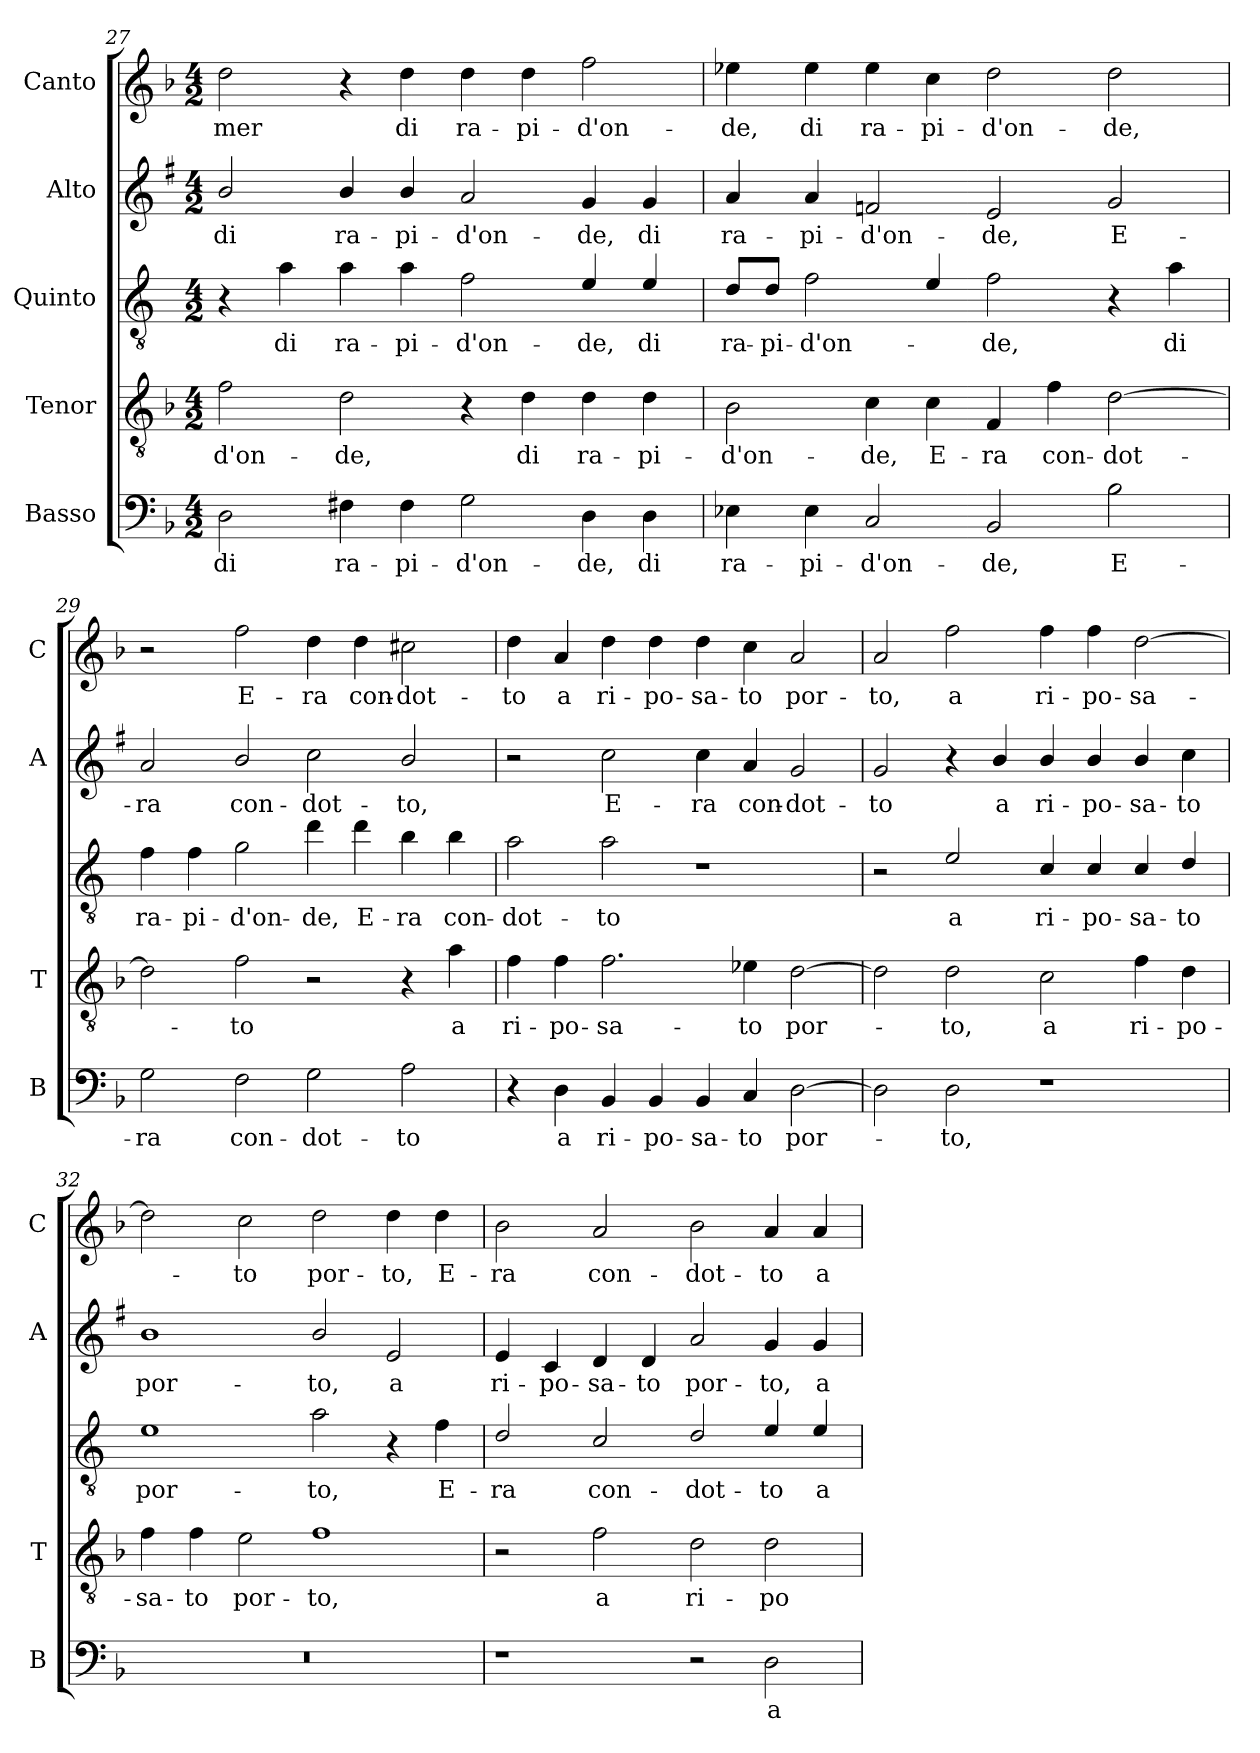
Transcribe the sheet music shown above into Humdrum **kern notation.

**kern	**text	**kern	**text	**kern	**text	**kern	**text	**kern	**text
*part5	*part5	*part4	*part4	*part3	*part3	*part2	*part2	*part1	*part1
*staff5	*staff5	*staff4	*staff4	*staff3	*staff3	*staff2	*staff2	*staff1	*staff1
*I"Basso	*	*I"Tenor	*	*I"Quinto	*	*I"Alto	*	*I"Canto	*
*I'B	*	*I'T	*	*	*	*I'A	*	*I'C	*
*clefF4	*	*clefGv2	*	*clefGv2	*	*clefG2	*	*clefG2	*
*	*	*	*	*ITrd4c7	*	*ITrd1c2	*	*	*
*k[b-]	*	*k[b-]	*	*k[b-]	*	*k[b-]	*	*k[b-]	*
*F:	*	*F:	*	*F:	*	*F:	*	*F:	*
*M4/2	*	*M4/2	*	*M4/2	*	*M4/2	*	*M4/2	*
=27	=27	=27	=27	=27	=27	=27	=27	=27	=27
!	!LO:LY:b	!	!LO:LY:b	!	!	!	!LO:LY:b	!	!LO:LY:b
2D\	di	2f\	-d'on-	4r	.	2a/	di	2dd\	-mer
!	!	!	!	!	!LO:LY:b	!	!	!	!
.	.	.	.	4d\	di	.	.	.	.
!	!LO:LY:b	!	!LO:LY:b	!	!LO:LY:b	!	!LO:LY:b	!	!
4F#X\	ra-	2d\	-de,	4d\	ra-	4a/	ra-	4r	.
!	!LO:LY:b	!	!	!	!LO:LY:b	!	!LO:LY:b	!	!LO:LY:b
4F#\	-pi-	.	.	4d\	-pi-	4a/	-pi-	4dd\	di
!	!LO:LY:b	!	!	!	!LO:LY:b	!	!LO:LY:b	!	!LO:LY:b
2G\	-d'on-	4r	.	2B-\	-d'on-	2g/	-d'on-	4dd\	ra-
!	!	!	!LO:LY:b	!	!	!	!	!	!LO:LY:b
.	.	4d\	di	.	.	.	.	4dd\	-pi-
!	!LO:LY:b	!	!LO:LY:b	!	!LO:LY:b	!	!LO:LY:b	!	!LO:LY:b
4D\	-de,	4d\	ra-	4A/	-de,	4f/	-de,	2ff\	-d'on-
!	!LO:LY:b	!	!LO:LY:b	!	!LO:LY:b	!	!LO:LY:b	!	!
4D\	di	4d\	-pi-	4A/	di	4f/	di	.	.
=28	=28	=28	=28	=28	=28	=28	=28	=28	=28
!	!LO:LY:b	!	!LO:LY:b	!	!LO:LY:b	!	!LO:LY:b	!	!LO:LY:b
4E-X\	ra-	2B-\	-d'on-	8G/L	ra-	4g/	ra-	4ee-X\	-de,
!	!	!	!	!	!LO:LY:b	!	!	!	!
.	.	.	.	8G/J	-pi-	.	.	.	.
!	!LO:LY:b	!	!	!	!LO:LY:b	!	!LO:LY:b	!	!LO:LY:b
4E-\	-pi-	.	.	2B-\	-d'on-	4g/	-pi-	4ee-\	di
!	!LO:LY:b	!	!LO:LY:b	!	!	!	!LO:LY:b	!	!LO:LY:b
2C/	-d'on-	4c\	-de,	.	.	2e-X/	-d'on-	4ee-\	ra-
!	!	!	!LO:LY:b	!	!	!	!	!	!LO:LY:b
.	.	4c\	E-	4A/	.	.	.	4cc\	-pi-
!	!LO:LY:b	!	!LO:LY:b	!	!LO:LY:b	!	!LO:LY:b	!	!LO:LY:b
2BB-/	-de,	4F/	-ra	2B-\	-de,	2d/	-de,	2dd\	-d'on-
!	!	!	!LO:LY:b	!	!	!	!	!	!
.	.	4f\	con-	.	.	.	.	.	.
!	!LO:LY:b	!	!LO:LY:b	!	!	!	!LO:LY:b	!	!LO:LY:b
2B-\	E-	[2d\	-dot-	4r	.	2f/	E-	2dd\	-de,
!	!	!	!	!	!LO:LY:b	!	!	!	!
.	.	.	.	4d\	di	.	.	.	.
=29	=29	=29	=29	=29	=29	=29	=29	=29	=29
!	!LO:LY:b	!	!	!	!LO:LY:b	!	!LO:LY:b	!	!
2G\	-ra	2d\]	.	4B-\	ra-	2g/	-ra	2r	.
!	!	!	!	!	!LO:LY:b	!	!	!	!
.	.	.	.	4B-\	-pi-	.	.	.	.
!	!LO:LY:b	!	!LO:LY:b	!	!LO:LY:b	!	!LO:LY:b	!	!LO:LY:b
2F\	con-	2f\	-to	2c\	-d'on-	2a/	con-	2ff\	E-
!	!LO:LY:b	!	!	!	!LO:LY:b	!	!LO:LY:b	!	!LO:LY:b
2G\	-dot-	2r	.	4g\	-de,	2b-\	-dot-	4dd\	-ra
!	!	!	!	!	!LO:LY:b	!	!	!	!LO:LY:b
.	.	.	.	4g\	E-	.	.	4dd\	con-
!	!LO:LY:b	!	!	!	!LO:LY:b	!	!LO:LY:b	!	!LO:LY:b
2A\	-to	4r	.	4e\	-ra	2a/	-to,	2cc#X\	-dot-
!	!	!	!LO:LY:b	!	!LO:LY:b	!	!	!	!
.	.	4a\	a	4e\	con-	.	.	.	.
!!LO:LB:g=z
=30	=30	=30	=30	=30	=30	=30	=30	=30	=30
!	!	!	!LO:LY:b	!	!LO:LY:b	!	!	!	!LO:LY:b
4r	.	4f\	ri-	2d\	-dot-	2r	.	4dd\	-to
!	!LO:LY:b	!	!LO:LY:b	!	!	!	!	!	!LO:LY:b
4D\	a	4f\	-po-	.	.	.	.	4a/	a
!	!LO:LY:b	!	!LO:LY:b	!	!LO:LY:b	!	!LO:LY:b	!	!LO:LY:b
4BB-/	ri-	2.f\	-sa-	2d\	-to	2b-\	E-	4dd\	ri-
!	!LO:LY:b	!	!	!	!	!	!	!	!LO:LY:b
4BB-/	-po-	.	.	.	.	.	.	4dd\	-po-
!	!LO:LY:b	!	!	!	!	!	!LO:LY:b	!	!LO:LY:b
4BB-/	-sa-	.	.	1r	.	4b-\	-ra	4dd\	-sa-
!	!LO:LY:b	!	!LO:LY:b	!	!	!	!LO:LY:b	!	!LO:LY:b
4C/	-to	4e-X\	-to	.	.	4g/	con-	4cc\	-to
!	!LO:LY:b	!	!LO:LY:b	!	!	!	!LO:LY:b	!	!LO:LY:b
[2D\	por-	[2d\	por-	.	.	2f/	-dot-	2a/	por-
=31	=31	=31	=31	=31	=31	=31	=31	=31	=31
!	!	!	!	!	!	!	!LO:LY:b	!	!LO:LY:b
2D\]	.	2d\]	.	2r	.	2f/	-to	2a/	-to,
!	!LO:LY:b	!	!LO:LY:b	!	!LO:LY:b	!	!	!	!LO:LY:b
2D\	-to,	2d\	-to,	2A/	a	4r	.	2ff\	a
!	!	!	!	!	!	!	!LO:LY:b	!	!
.	.	.	.	.	.	4a/	a	.	.
!	!	!	!LO:LY:b	!	!LO:LY:b	!	!LO:LY:b	!	!LO:LY:b
1r	.	2c\	a	4F/	ri-	4a/	ri-	4ff\	ri-
!	!	!	!	!	!LO:LY:b	!	!LO:LY:b	!	!LO:LY:b
.	.	.	.	4F/	-po-	4a/	-po-	4ff\	-po-
!	!	!	!LO:LY:b	!	!LO:LY:b	!	!LO:LY:b	!	!LO:LY:b
.	.	4f\	ri-	4F/	-sa-	4a/	-sa-	[2dd\	-sa-
!	!	!	!LO:LY:b	!	!LO:LY:b	!	!LO:LY:b	!	!
.	.	4d\	-po-	4G/	-to	4b-\	-to	.	.
=32	=32	=32	=32	=32	=32	=32	=32	=32	=32
!	!	!	!LO:LY:b	!	!LO:LY:b	!	!LO:LY:b	!	!
0r	.	4f\	-sa-	1A	por-	1a	por-	2dd\]	.
!	!	!	!LO:LY:b	!	!	!	!	!	!
.	.	4f\	-to	.	.	.	.	.	.
!	!	!	!LO:LY:b	!	!	!	!	!	!LO:LY:b
.	.	2e\	por-	.	.	.	.	2cc\	-to
!	!	!	!LO:LY:b	!	!LO:LY:b	!	!LO:LY:b	!	!LO:LY:b
.	.	1f	-to,	2d\	-to,	2a/	-to,	2dd\	por-
!	!	!	!	!	!	!	!LO:LY:b	!	!LO:LY:b
.	.	.	.	4r	.	2d/	a	4dd\	-to,
!	!	!	!	!	!LO:LY:b	!	!	!	!LO:LY:b
.	.	.	.	4B-\	E-	.	.	4dd\	E-
=33	=33	=33	=33	=33	=33	=33	=33	=33	=33
!	!	!	!	!	!LO:LY:b	!	!LO:LY:b	!	!LO:LY:b
1r	.	2r	.	2G/	-ra	4d/	ri-	2b-\	-ra
!	!	!	!	!	!	!	!LO:LY:b	!	!
.	.	.	.	.	.	4B-/	-po-	.	.
!	!	!	!LO:LY:b	!	!LO:LY:b	!	!LO:LY:b	!	!LO:LY:b
.	.	2f\	a	2F/	con-	4c/	-sa-	2a/	con-
!	!	!	!	!	!	!	!LO:LY:b	!	!
.	.	.	.	.	.	4c/	-to	.	.
!	!	!	!LO:LY:b	!	!LO:LY:b	!	!LO:LY:b	!	!LO:LY:b
2r	.	2d\	ri-	2G/	-dot-	2g/	por-	2b-\	-dot-
!	!LO:LY:b	!	!LO:LY:b	!	!LO:LY:b	!	!LO:LY:b	!	!LO:LY:b
2D\	a	2d\	-po-	4A/	-to	4f/	-to,	4a/	-to
!	!	!	!	!	!LO:LY:b	!	!LO:LY:b	!	!LO:LY:b
.	.	.	.	4A/	a	4f/	a	4a/	a
=	=	=	=	=	=	=	=	=	=
*-	*-	*-	*-	*-	*-	*-	*-	*-	*-
